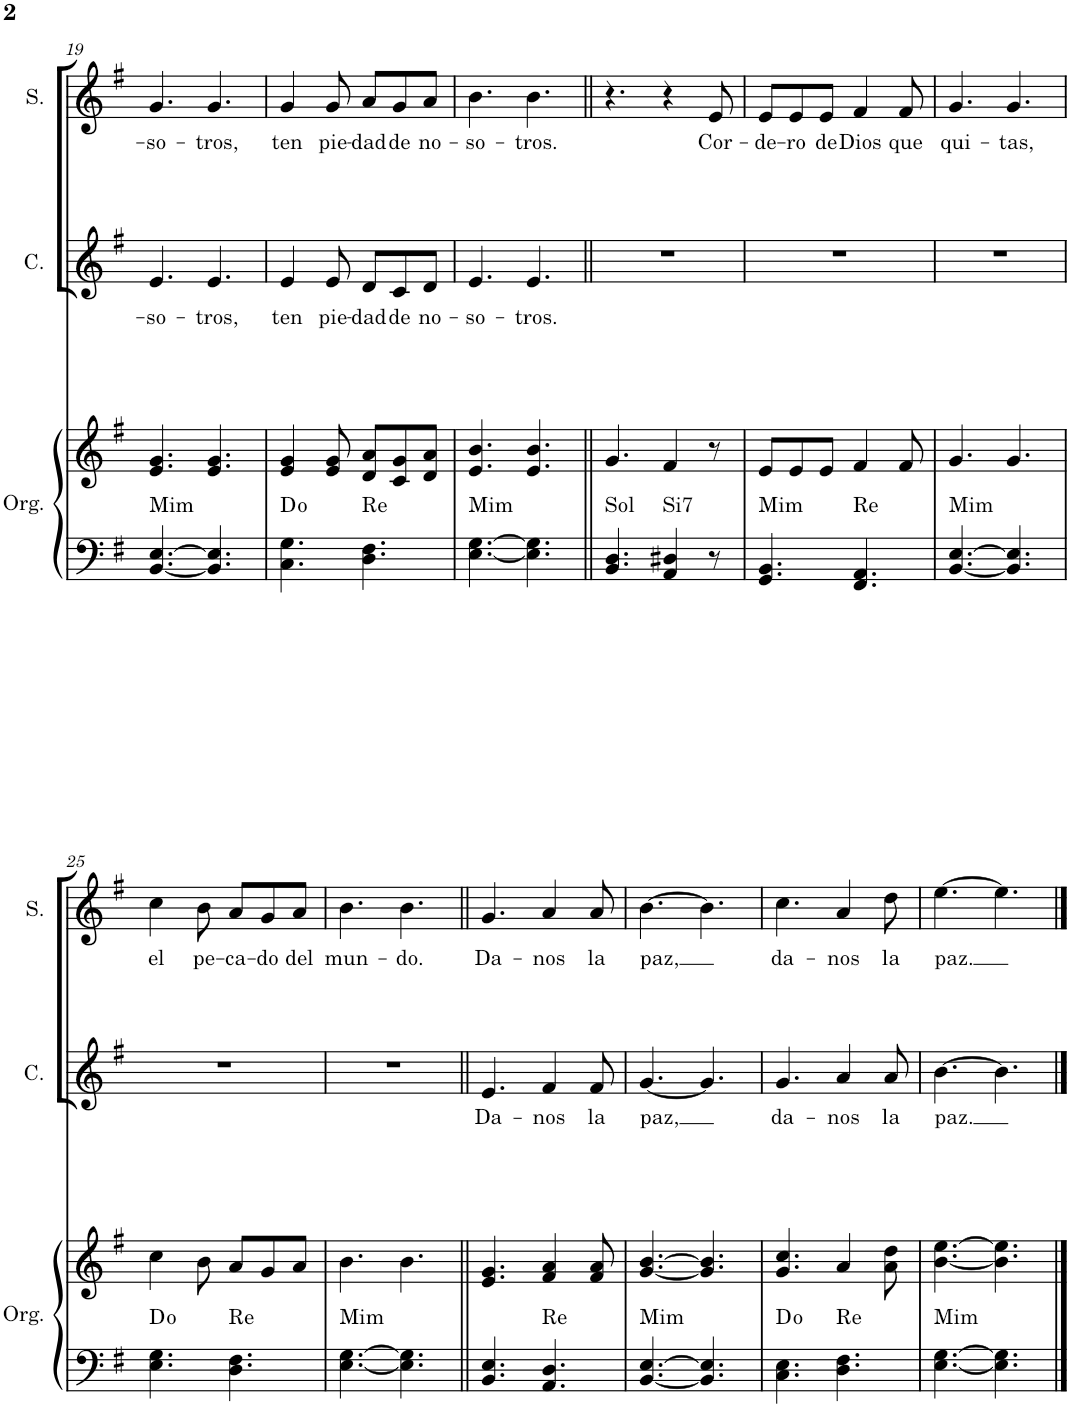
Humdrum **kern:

**kern	**kern	**harte	**kern	**text	**kern	**text
*part3	*part3	*part3	*part2	*part2	*part1	*part1
*staff4	*staff3	*	*staff2	*staff2	*staff1	*staff1
*I"Órgano	*	*	*I"Contralto	*	*I"Soprano	*
*	*	*	*I'C.	*	*I'S.	*
!!LO:PB:g=z
*clefF4	*clefG2	*	*clefG2	*	*clefG2	*
*k[f#]	*k[f#]	*	*k[f#]	*	*k[f#]	*
*M6/8	*M6/8	*	*M6/8	*	*M6/8	*
=19	=19	=19	=19	=19	=19	=19
!	!	!LO:H:kt=Mim	!	!LO:LY:b	!	!LO:LY:b
[4.BB/ [4.E/	4.e/ 4.g/	N	4.e/	-so-	4.g/	-so-
!	!	!	!	!LO:LY:b	!	!LO:LY:b
4.BB/] 4.E/]	4.e/ 4.g/	.	4.e/	-tros,	4.g/	-tros,
=20	=20	=20	=20	=20	=20	=20
!	!	!	!	!LO:LY:b	!	!LO:LY:b
4.C\ 4.G\	4e/ 4g/	D:dim	4e/	ten	4g/	ten
!	!	!	!	!LO:LY:b	!	!LO:LY:b
.	8e/ 8g/	.	8e/	pie-	8g/	pie-
!	!	!LO:H:kt=Re	!	!LO:LY:b	!	!LO:LY:b
4.D\ 4.F#\	8d/ 8a/L	N	8d/L	-dad	8a/L	-dad
!	!	!	!	!LO:LY:b	!	!LO:LY:b
.	8c/ 8g/	.	8c/	de	8g/	de
!	!	!	!	!LO:LY:b	!	!LO:LY:b
.	8d/ 8a/J	.	8d/J	no-	8a/J	no-
=21	=21	=21	=21	=21	=21	=21
!	!	!LO:H:kt=Mim	!	!LO:LY:b	!	!LO:LY:b
[4.E\ [4.G\	4.e/ 4.b/	N	4.e/	-so-	4.b\	-so-
!	!	!	!	!LO:LY:b	!	!LO:LY:b
4.E\] 4.G\]	4.e/ 4.b/	.	4.e/	-tros.	4.b\	-tros.
=22||	=22||	=22||	=22||	=22||	=22||	=22||
!	!	!LO:H:kt=Sol	!	!	!	!
4.BB/ 4.D/	4.g/	N	2.r	.	4.r	.
!	!	!LO:H:kt=Si7	!	!	!	!
4AA/ 4D#X/	4f#/	N	.	.	4r	.
!	!	!	!	!	!	!LO:LY:b
8r	8r	.	.	.	8e/	Cor-
=23	=23	=23	=23	=23	=23	=23
!	!	!LO:H:kt=Mim	!	!	!	!LO:LY:b
4.GG/ 4.BB/	8e/L	N	2.r	.	8e/L	-de-
!	!	!	!	!	!	!LO:LY:b
.	8e/	.	.	.	8e/	-ro
!	!	!	!	!	!	!LO:LY:b
.	8e/J	.	.	.	8e/J	de
!	!	!LO:H:kt=Re	!	!	!	!LO:LY:b
4.FF#/ 4.AA/	4f#/	N	.	.	4f#/	Dios
!	!	!	!	!	!	!LO:LY:b
.	8f#/	.	.	.	8f#/	que
=24	=24	=24	=24	=24	=24	=24
!	!	!LO:H:kt=Mim	!	!	!	!LO:LY:b
[4.BB/ [4.E/	4.g/	N	2.r	.	4.g/	qui-
!	!	!	!	!	!	!LO:LY:b
4.BB/] 4.E/]	4.g/	.	.	.	4.g/	-tas,
!!LO:LB:g=z
=25	=25	=25	=25	=25	=25	=25
!	!	!	!	!	!	!LO:LY:b
4.E\ 4.G\	4cc\	D:dim	2.r	.	4cc\	el
!	!	!	!	!	!	!LO:LY:b
.	8b\	.	.	.	8b\	pe-
!	!	!LO:H:kt=Re	!	!	!	!LO:LY:b
4.D\ 4.F#\	8a/L	N	.	.	8a/L	-ca-
!	!	!	!	!	!	!LO:LY:b
.	8g/	.	.	.	8g/	-do
!	!	!	!	!	!	!LO:LY:b
.	8a/J	.	.	.	8a/J	del
=26	=26	=26	=26	=26	=26	=26
!	!	!LO:H:kt=Mim	!	!	!	!LO:LY:b
[4.E\ [4.G\	4.b\	N	2.r	.	4.b\	mun-
!	!	!	!	!	!	!LO:LY:b
4.E\] 4.G\]	4.b\	.	.	.	4.b\	-do.
=27||	=27||	=27||	=27||	=27||	=27||	=27||
!	!	!	!	!LO:LY:b	!	!LO:LY:b
4.BB/ 4.E/	4.e/ 4.g/	.	4.e/	Da-	4.g/	Da-
!	!	!LO:H:kt=Re	!	!LO:LY:b	!	!LO:LY:b
4.AA/ 4.D/	4f#/ 4a/	N	4f#/	-nos	4a/	-nos
!	!	!	!	!LO:LY:b	!	!LO:LY:b
.	8f#/ 8a/	.	8f#/	la	8a/	la
=28	=28	=28	=28	=28	=28	=28
!	!	!LO:H:kt=Mim	!	!LO:LY:b	!	!LO:LY:b
[4.BB/ [4.E/	[4.g/ [4.b/	N	[4.g/	paz,	[4.b\	paz,
4.BB/] 4.E/]	4.g/] 4.b/]	.	4.g/]	.	4.b\]	.
=29	=29	=29	=29	=29	=29	=29
!	!	!	!	!LO:LY:b	!	!LO:LY:b
4.C\ 4.E\	4.g/ 4.cc/	D:dim	4.g/	da-	4.cc\	da-
!	!	!LO:H:kt=Re	!	!LO:LY:b	!	!LO:LY:b
4.D\ 4.F#\	4a/	N	4a/	-nos	4a/	-nos
!	!	!	!	!LO:LY:b	!	!LO:LY:b
.	8a\ 8dd\	.	8a/	la	8dd\	la
=30	=30	=30	=30	=30	=30	=30
!	!	!LO:H:kt=Mim	!	!LO:LY:b	!	!LO:LY:b
[4.E\ [4.G\	[4.b\ [4.ee\	N	[4.b\	-paz.	[4.ee\	-paz.
4.E\] 4.G\]	4.b\] 4.ee\]	.	4.b\]	.	4.ee\]	.
==	==	==	==	==	==	==
*-	*-	*-	*-	*-	*-	*-
